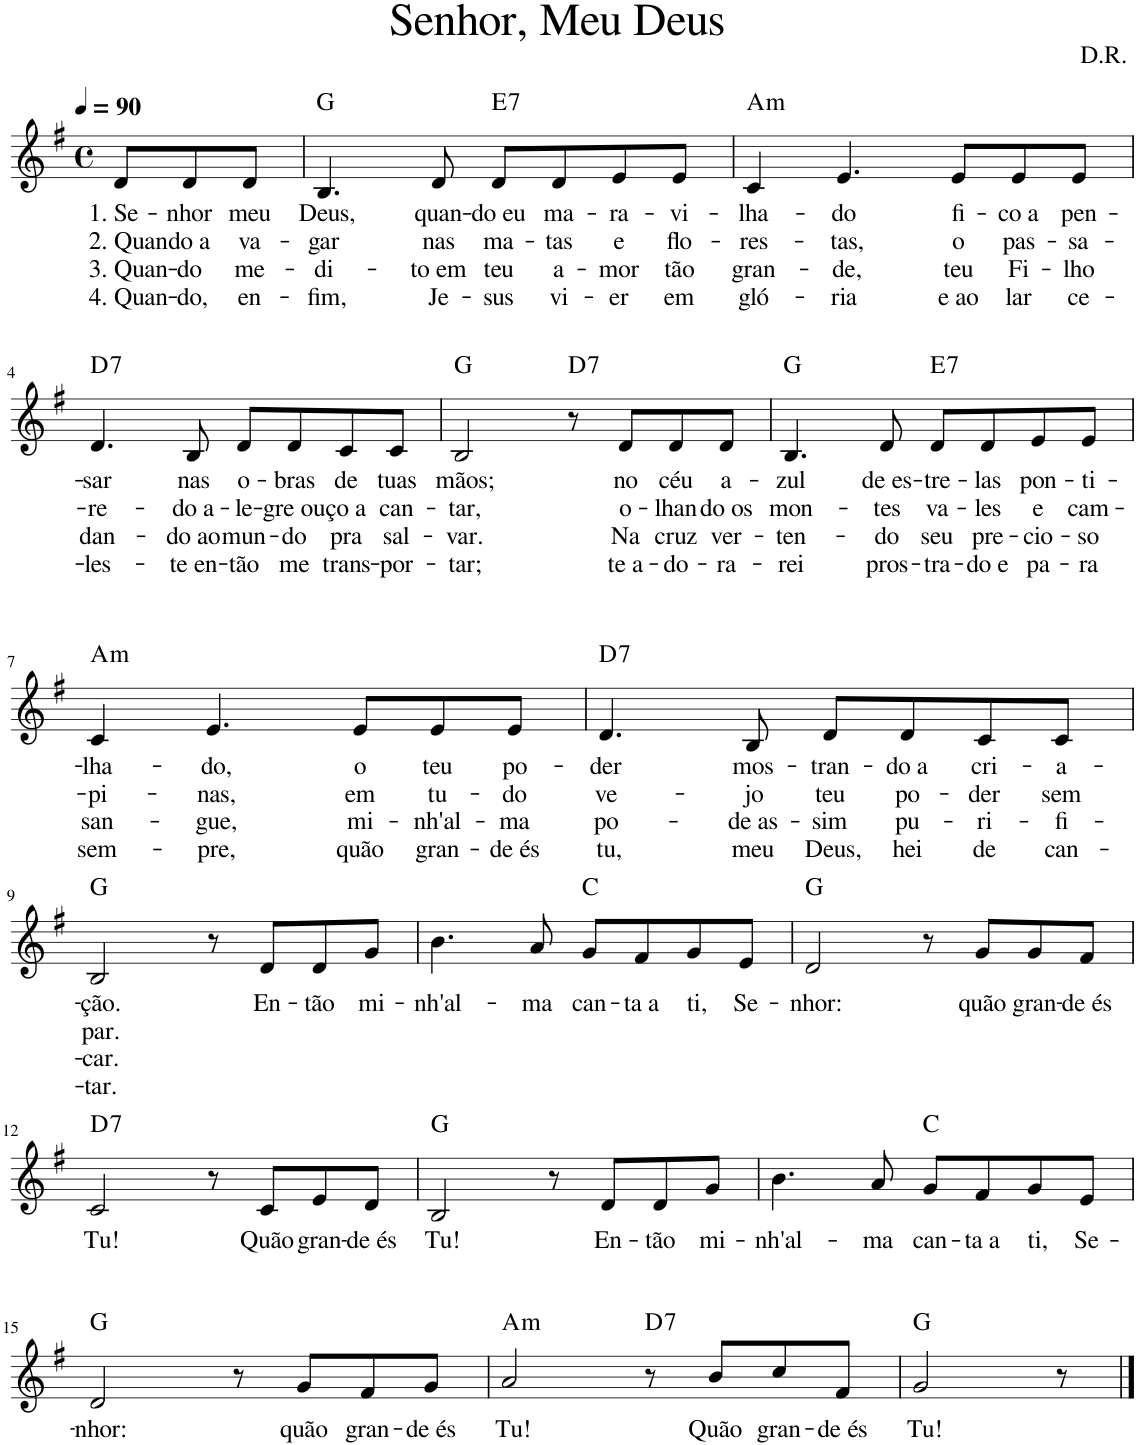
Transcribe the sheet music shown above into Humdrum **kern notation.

**kern	**text	**text	**text	**text	**harte
*part1	*part1	*part1	*part1	*part1	*part1
*staff1	*staff1	*staff1	*staff1	*staff1	*
*I"Voz	*	*	*	*	*
*I'Vo.	*	*	*	*	*
!!LO:PB:g=z
*clefG2	*	*	*	*	*
*k[f#]	*	*	*	*	*
*M4/4	*	*	*	*	*
*met(c)	*	*	*	*	*
*MM90	*	*	*	*	*
=1	=1	=1	=1	=1	=1
!LO:TX:a:t=Senhor, Meu Deus	!	!	!	!	!
!LO:TX:a:t=D.R.	!	!	!	!	!
!	!LO:LY:b	!LO:LY:b	!LO:LY:b	!LO:LY:b	!
8d/L	1. Se-	2. Quan-	3. Quan-	4. Quan-	.
!	!LO:LY:b	!LO:LY:b	!LO:LY:b	!LO:LY:b	!
8d/	-nhor	-do a	-do	-do,	.
!	!LO:LY:b	!LO:LY:b	!LO:LY:b	!LO:LY:b	!
8d/J	meu	va-	me-	en-	.
=2	=2	=2	=2	=2	=2
!	!LO:LY:b	!LO:LY:b	!LO:LY:b	!LO:LY:b	!
4.B/	Deus,	-gar	-di-	-fim,	G:maj
!	!LO:LY:b	!LO:LY:b	!LO:LY:b	!LO:LY:b	!
8d/	quan-	nas	-to em	Je-	.
!	!LO:LY:b	!LO:LY:b	!LO:LY:b	!LO:LY:b	!LO:H:kt=7
8d/L	-do eu	ma-	teu	-sus	E:7
!	!LO:LY:b	!LO:LY:b	!LO:LY:b	!LO:LY:b	!
8d/	ma-	-tas	a-	vi-	.
!	!LO:LY:b	!LO:LY:b	!LO:LY:b	!LO:LY:b	!
8e/	-ra-	e	-mor	-er	.
!	!LO:LY:b	!LO:LY:b	!LO:LY:b	!LO:LY:b	!
8e/J	-vi-	flo-	tão	em	.
=3	=3	=3	=3	=3	=3
!	!LO:LY:b	!LO:LY:b	!LO:LY:b	!LO:LY:b	!LO:H:kt=m
4c/	-lha-	-res-	gran-	gló-	A:min
!	!LO:LY:b	!LO:LY:b	!LO:LY:b	!LO:LY:b	!
4.e/	-do	-tas,	-de,	-ria	.
!	!LO:LY:b	!LO:LY:b	!LO:LY:b	!LO:LY:b	!
8e/L	fi-	o	teu	e ao	.
!	!LO:LY:b	!LO:LY:b	!LO:LY:b	!LO:LY:b	!
8e/	-co a	pas-	Fi-	lar	.
!	!LO:LY:b	!LO:LY:b	!LO:LY:b	!LO:LY:b	!
8e/J	pen-	-sa-	-lho	ce-	.
!!LO:LB:g=z
=4	=4	=4	=4	=4	=4
!	!LO:LY:b	!LO:LY:b	!LO:LY:b	!LO:LY:b	!LO:H:kt=7
4.d/	-sar	-re-	dan-	-les-	D:7
!	!LO:LY:b	!LO:LY:b	!LO:LY:b	!LO:LY:b	!
8B/	nas	-do a-	-do ao	-te en-	.
!	!LO:LY:b	!LO:LY:b	!LO:LY:b	!LO:LY:b	!
8d/L	o-	-le-	mun-	-tão	.
!	!LO:LY:b	!LO:LY:b	!LO:LY:b	!LO:LY:b	!
8d/	-bras	-gre ou-	-do	me	.
!	!LO:LY:b	!LO:LY:b	!LO:LY:b	!LO:LY:b	!
8c/	de	-ço a	pra	trans-	.
!	!LO:LY:b	!LO:LY:b	!LO:LY:b	!LO:LY:b	!
8c/J	tuas	can-	sal-	-por-	.
=5	=5	=5	=5	=5	=5
!	!LO:LY:b	!LO:LY:b	!LO:LY:b	!LO:LY:b	!
2B/	mãos;	-tar,	-var.	-tar;	G:maj
!	!	!	!	!	!LO:H:kt=7
8r	.	.	.	.	D:7
!	!LO:LY:b	!LO:LY:b	!LO:LY:b	!LO:LY:b	!
8d/L	no	o-	Na	te a-	.
!	!LO:LY:b	!LO:LY:b	!LO:LY:b	!LO:LY:b	!
8d/	céu	-lhan-	cruz	-do-	.
!	!LO:LY:b	!LO:LY:b	!LO:LY:b	!LO:LY:b	!
8d/J	a-	-do os	ver-	-ra-	.
=6	=6	=6	=6	=6	=6
!	!LO:LY:b	!LO:LY:b	!LO:LY:b	!LO:LY:b	!
4.B/	-zul	mon-	-ten-	-rei	G:maj
!	!LO:LY:b	!LO:LY:b	!LO:LY:b	!LO:LY:b	!
8d/	de es-	-tes	-do	pros-	.
!	!LO:LY:b	!LO:LY:b	!LO:LY:b	!LO:LY:b	!LO:H:kt=7
8d/L	-tre-	va-	seu	-tra-	E:7
!	!LO:LY:b	!LO:LY:b	!LO:LY:b	!LO:LY:b	!
8d/	-las	-les	pre-	-do e	.
!	!LO:LY:b	!LO:LY:b	!LO:LY:b	!LO:LY:b	!
8e/	pon-	e	-cio-	pa-	.
!	!LO:LY:b	!LO:LY:b	!LO:LY:b	!LO:LY:b	!
8e/J	-ti-	cam-	-so	-ra	.
!!LO:LB:g=z
=7	=7	=7	=7	=7	=7
!	!LO:LY:b	!LO:LY:b	!LO:LY:b	!LO:LY:b	!LO:H:kt=m
4c/	-lha-	-pi-	san-	sem-	A:min
!	!LO:LY:b	!LO:LY:b	!LO:LY:b	!LO:LY:b	!
4.e/	-do,	-nas,	-gue,	-pre,	.
!	!LO:LY:b	!LO:LY:b	!LO:LY:b	!LO:LY:b	!
8e/L	o	em	mi-	quão	.
!	!LO:LY:b	!LO:LY:b	!LO:LY:b	!LO:LY:b	!
8e/	teu	tu-	-nh'al-	gran-	.
!	!LO:LY:b	!LO:LY:b	!LO:LY:b	!LO:LY:b	!
8e/J	po-	-do	-ma	-de és	.
=8	=8	=8	=8	=8	=8
!	!LO:LY:b	!LO:LY:b	!LO:LY:b	!LO:LY:b	!LO:H:kt=7
4.d/	-der	ve-	po-	tu,	D:7
!	!LO:LY:b	!LO:LY:b	!LO:LY:b	!LO:LY:b	!
8B/	mos-	-jo	-de as-	meu	.
!	!LO:LY:b	!LO:LY:b	!LO:LY:b	!LO:LY:b	!
8d/L	-tran-	teu	-sim	Deus,	.
!	!LO:LY:b	!LO:LY:b	!LO:LY:b	!LO:LY:b	!
8d/	-do a	po-	pu-	hei	.
!	!LO:LY:b	!LO:LY:b	!LO:LY:b	!LO:LY:b	!
8c/	cri-	-der	-ri-	de	.
!	!LO:LY:b	!LO:LY:b	!LO:LY:b	!LO:LY:b	!
8c/J	-a-	sem	-fi-	can-	.
!!LO:LB:g=z
=9	=9	=9	=9	=9	=9
!	!LO:LY:b	!LO:LY:b	!LO:LY:b	!LO:LY:b	!
2B/	-ção.	par.	-car.	-tar.	G:maj
8r	.	.	.	.	.
!	!LO:LY:b	!	!	!	!
8d/L	En-	.	.	.	.
!	!LO:LY:b	!	!	!	!
8d/	-tão	.	.	.	.
!	!LO:LY:b	!	!	!	!
8g/J	mi-	.	.	.	.
=10	=10	=10	=10	=10	=10
!	!LO:LY:b	!	!	!	!
4.b\	-nh'al-	.	.	.	.
!	!LO:LY:b	!	!	!	!
8a/	-ma	.	.	.	.
!	!LO:LY:b	!	!	!	!
8g/L	can-	.	.	.	C:maj
!	!LO:LY:b	!	!	!	!
8f#/	-ta a	.	.	.	.
!	!LO:LY:b	!	!	!	!
8g/	ti,	.	.	.	.
!	!LO:LY:b	!	!	!	!
8e/J	Se-	.	.	.	.
=11	=11	=11	=11	=11	=11
!	!LO:LY:b	!	!	!	!
2d/	-nhor:	.	.	.	G:maj
8r	.	.	.	.	.
!	!LO:LY:b	!	!	!	!
8g/L	quão	.	.	.	.
!	!LO:LY:b	!	!	!	!
8g/	gran-	.	.	.	.
!	!LO:LY:b	!	!	!	!
8f#/J	-de és	.	.	.	.
!!LO:LB:g=z
=12	=12	=12	=12	=12	=12
!	!LO:LY:b	!	!	!	!LO:H:kt=7
2c/	Tu!	.	.	.	D:7
8r	.	.	.	.	.
!	!LO:LY:b	!	!	!	!
8c/L	Quão	.	.	.	.
!	!LO:LY:b	!	!	!	!
8e/	gran-	.	.	.	.
!	!LO:LY:b	!	!	!	!
8d/J	-de és	.	.	.	.
=13	=13	=13	=13	=13	=13
!	!LO:LY:b	!	!	!	!
2B/	Tu!	.	.	.	G:maj
8r	.	.	.	.	.
!	!LO:LY:b	!	!	!	!
8d/L	En-	.	.	.	.
!	!LO:LY:b	!	!	!	!
8d/	-tão	.	.	.	.
!	!LO:LY:b	!	!	!	!
8g/J	mi-	.	.	.	.
=14	=14	=14	=14	=14	=14
!	!LO:LY:b	!	!	!	!
4.b\	-nh'al-	.	.	.	.
!	!LO:LY:b	!	!	!	!
8a/	-ma	.	.	.	.
!	!LO:LY:b	!	!	!	!
8g/L	can-	.	.	.	C:maj
!	!LO:LY:b	!	!	!	!
8f#/	-ta a	.	.	.	.
!	!LO:LY:b	!	!	!	!
8g/	ti,	.	.	.	.
!	!LO:LY:b	!	!	!	!
8e/J	Se-	.	.	.	.
!!LO:LB:g=z
=15	=15	=15	=15	=15	=15
!	!LO:LY:b	!	!	!	!
2d/	-nhor:	.	.	.	G:maj
8r	.	.	.	.	.
!	!LO:LY:b	!	!	!	!
8g/L	quão	.	.	.	.
!	!LO:LY:b	!	!	!	!
8f#/	gran-	.	.	.	.
!	!LO:LY:b	!	!	!	!
8g/J	-de és	.	.	.	.
=16	=16	=16	=16	=16	=16
!	!LO:LY:b	!	!	!	!LO:H:kt=m
2a/	Tu!	.	.	.	A:min
!	!	!	!	!	!LO:H:kt=7
8r	.	.	.	.	D:7
!	!LO:LY:b	!	!	!	!
8b/L	Quão	.	.	.	.
!	!LO:LY:b	!	!	!	!
8cc/	gran-	.	.	.	.
!	!LO:LY:b	!	!	!	!
8f#/J	-de és	.	.	.	.
=17	=17	=17	=17	=17	=17
!	!LO:LY:b	!	!	!	!
2g/	Tu!	.	.	.	G:maj
8r	.	.	.	.	.
==	==	==	==	==	==
*-	*-	*-	*-	*-	*-
